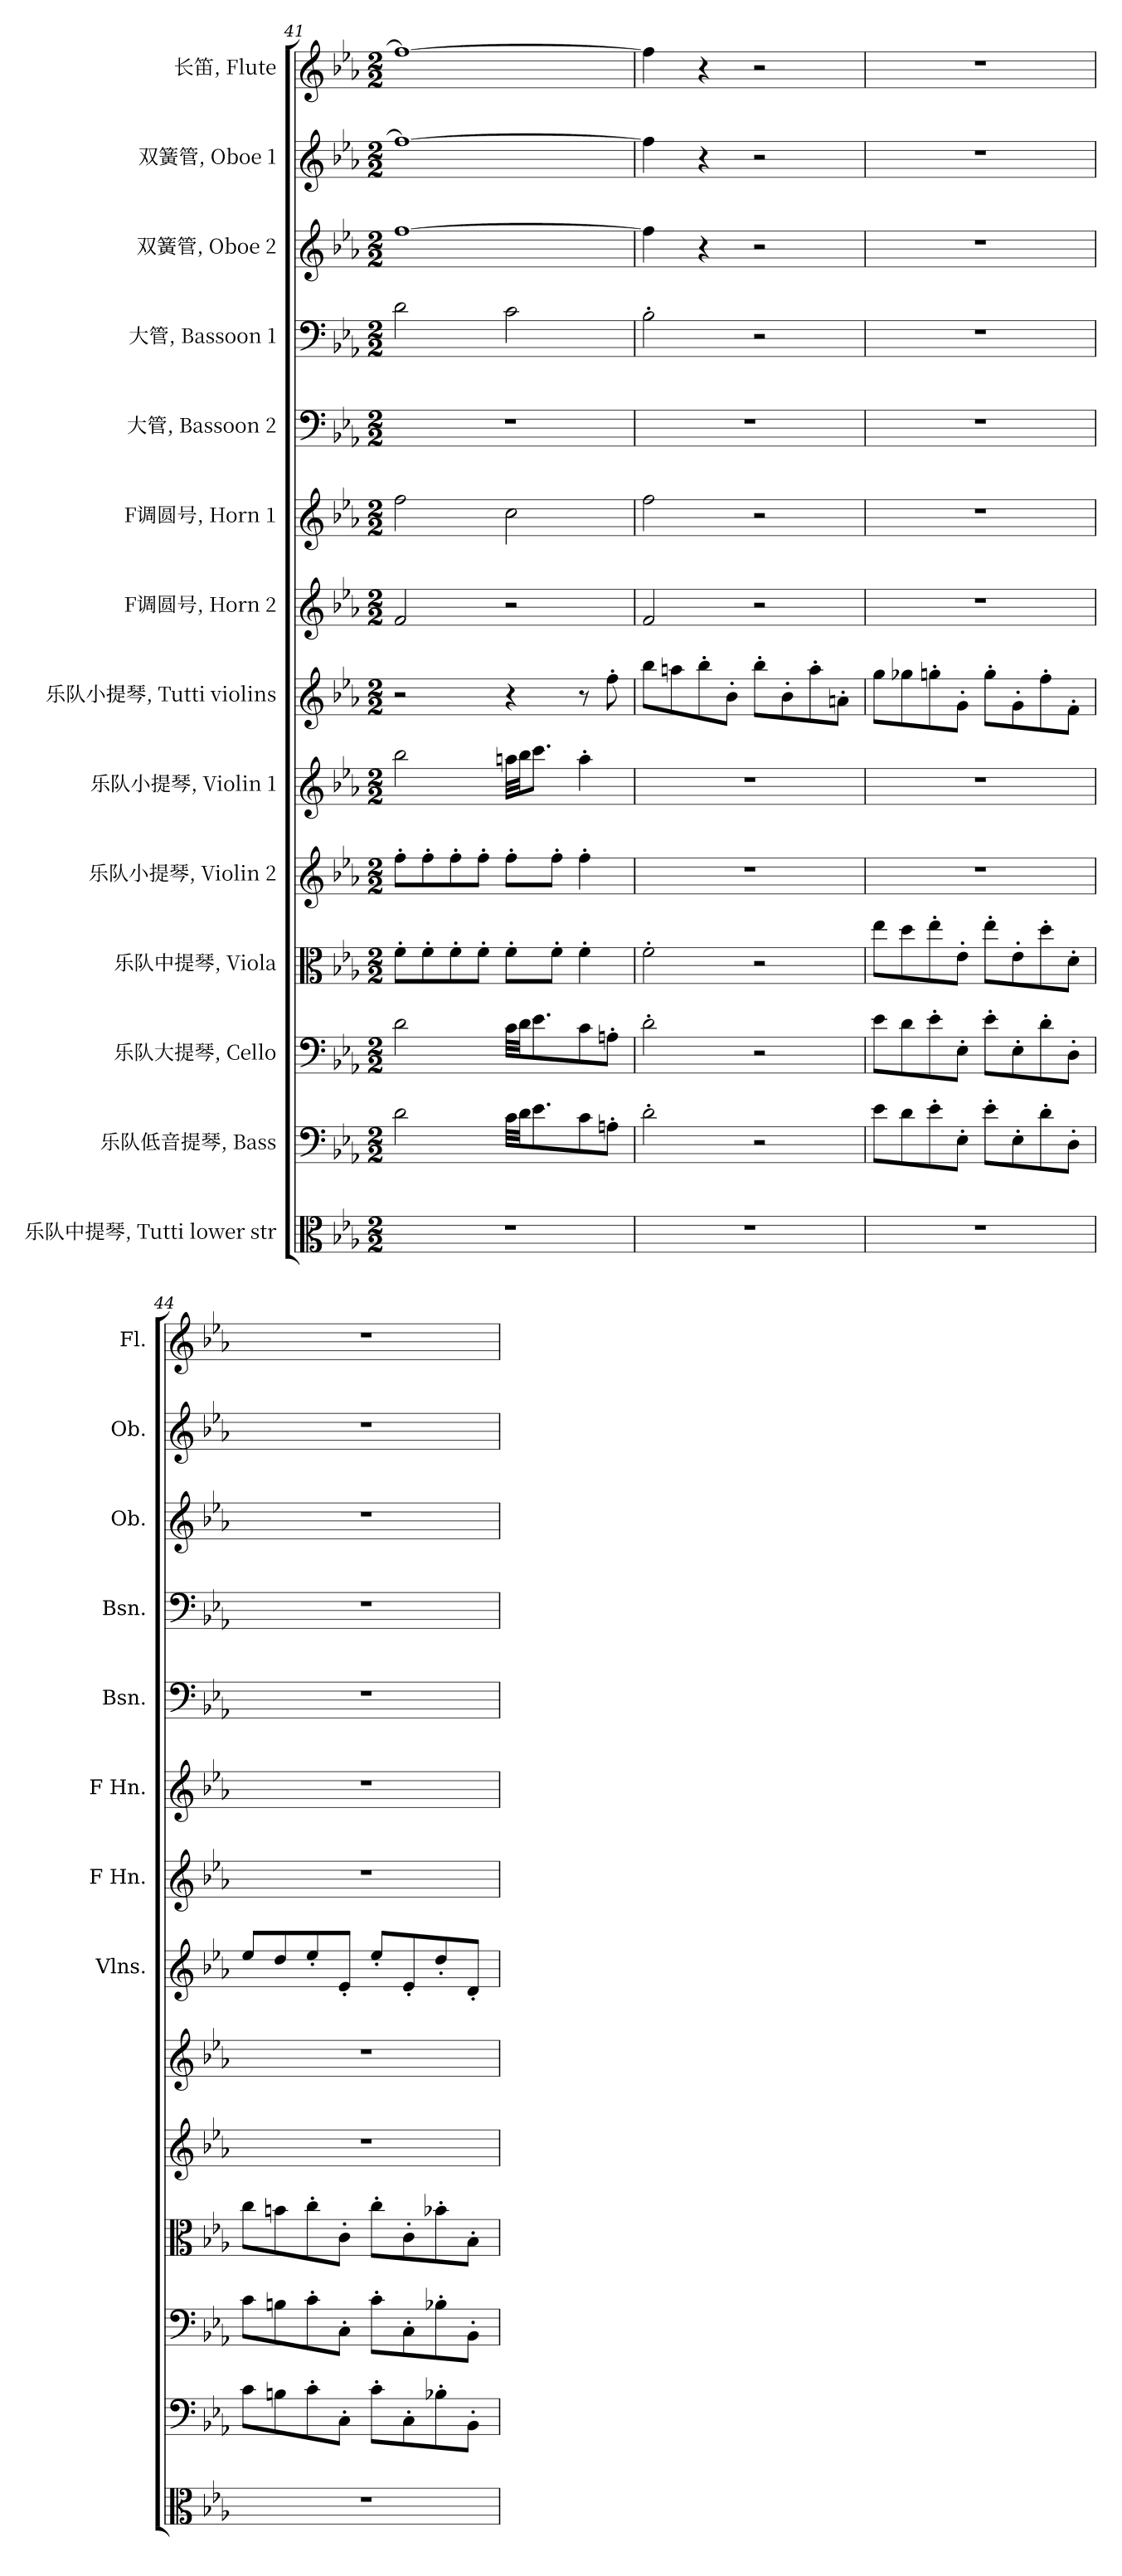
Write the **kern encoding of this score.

**kern	**kern	**kern	**kern	**kern	**kern	**kern	**kern	**kern	**kern	**kern	**kern	**kern	**kern
*part14	*part13	*part12	*part11	*part10	*part9	*part8	*part7	*part6	*part5	*part4	*part3	*part2	*part1
*staff14	*staff13	*staff12	*staff11	*staff10	*staff9	*staff8	*staff7	*staff6	*staff5	*staff4	*staff3	*staff2	*staff1
*I"乐队中提琴, Tutti lower str	*I"乐队低音提琴, Bass	*I"乐队大提琴, Cello	*I"乐队中提琴, Viola	*I"乐队小提琴, Violin 2	*I"乐队小提琴, Violin 1	*I"乐队小提琴, Tutti violins	*I"F调圆号, Horn 2	*I"F调圆号, Horn 1	*I"大管, Bassoon 2	*I"大管, Bassoon 1	*I"双簧管, Oboe 2	*I"双簧管, Oboe 1	*I"长笛, Flute
*	*	*	*	*	*	*I'Vlns.	*I'F Hn.	*I'F Hn.	*I'Bsn.	*I'Bsn.	*I'Ob.	*I'Ob.	*I'Fl.
!!LO:PB:g=z
*clefC3	*clefF4	*clefF4	*clefC3	*clefG2	*clefG2	*clefG2	*clefG2	*clefG2	*clefF4	*clefF4	*clefG2	*clefG2	*clefG2
*	*ITrd7c12	*	*	*	*	*	*ITrd4c7	*ITrd4c7	*	*	*	*	*
*k[b-e-a-]	*k[b-e-a-]	*k[b-e-a-]	*k[b-e-a-]	*k[b-e-a-]	*k[b-e-a-]	*k[b-e-a-]	*k[b-e-a-d-]	*k[b-e-a-d-]	*k[b-e-a-]	*k[b-e-a-]	*k[b-e-a-]	*k[b-e-a-]	*k[b-e-a-]
*M2/2	*M2/2	*M2/2	*M2/2	*M2/2	*M2/2	*M2/2	*M2/2	*M2/2	*M2/2	*M2/2	*M2/2	*M2/2	*M2/2
*MM161	*MM161	*MM161	*MM161	*MM161	*MM161	*MM161	*MM161	*MM161	*MM161	*MM161	*MM161	*MM161	*MM161
=41	=41	=41	=41	=41	=41	=41	=41	=41	=41	=41	=41	=41	=41
1r	2D\	2d\	8f'\L	8ff'\L	2bb-\	2r	2B-/	2b-\	1r	2d\	[1ff	1ff_	1ff_
.	.	.	8f'\	8ff'\	.	.	.	.	.	.	.	.	.
.	.	.	8f'\	8ff'\	.	.	.	.	.	.	.	.	.
.	.	.	8f'\J	8ff'\J	.	.	.	.	.	.	.	.	.
.	32C\LLL	32c\LLL	8f'\L	8ff'\L	32aan\LLL	4r	2r	2f\	.	2c\	.	.	.
.	32D\JJ	32d\JJ	.	.	32bb-\JJ	.	.	.	.	.	.	.	.
.	8.E-\	8.e-\	.	.	8.ccc\J	.	.	.	.	.	.	.	.
.	.	.	8f'\J	8ff'\J	.	.	.	.	.	.	.	.	.
.	8C\	8c\	4f'\	4ff'\	4aa'\	8r	.	.	.	.	.	.	.
.	8AAn'\J	8An'\J	.	.	.	8ff'\	.	.	.	.	.	.	.
=42	=42	=42	=42	=42	=42	=42	=42	=42	=42	=42	=42	=42	=42
*	*	*	*	*	*	*	*	*	*	*	*	*	*MM162
1r	2D'\	2d'\	2f'\	1r	1r	8bb-\L	2B-/	2b-\	1r	2B-'\	4ff\]	4ff\]	4ff\]
.	.	.	.	.	.	8aan\	.	.	.	.	.	.	.
.	.	.	.	.	.	8bb-'\	.	.	.	.	4r	4r	4r
.	.	.	.	.	.	8b-'\J	.	.	.	.	.	.	.
.	2r	2r	2r	.	.	8bb-'\L	2r	2r	.	2r	2r	2r	2r
.	.	.	.	.	.	8b-'\	.	.	.	.	.	.	.
.	.	.	.	.	.	8aa'\	.	.	.	.	.	.	.
.	.	.	.	.	.	8an'\J	.	.	.	.	.	.	.
=43	=43	=43	=43	=43	=43	=43	=43	=43	=43	=43	=43	=43	=43
1r	8E-\L	8e-\L	8ee-\L	1r	1r	8gg\L	1r	1r	1r	1r	1r	1r	1r
.	8D\	8d\	8dd\	.	.	8gg-X\	.	.	.	.	.	.	.
.	8E-'\	8e-'\	8ee-'\	.	.	8ggn'\	.	.	.	.	.	.	.
.	8EE-'\J	8E-'\J	8e-'\J	.	.	8g'\J	.	.	.	.	.	.	.
.	8E-'\L	8e-'\L	8ee-'\L	.	.	8gg'\L	.	.	.	.	.	.	.
.	8EE-'\	8E-'\	8e-'\	.	.	8g'\	.	.	.	.	.	.	.
.	8D'\	8d'\	8dd'\	.	.	8ff'\	.	.	.	.	.	.	.
.	8DD'\J	8D'\J	8d'\J	.	.	8f'\J	.	.	.	.	.	.	.
=44	=44	=44	=44	=44	=44	=44	=44	=44	=44	=44	=44	=44	=44
1r	8C\L	8c\L	8cc\L	1r	1r	8ee-/L	1r	1r	1r	1r	1r	1r	1r
.	8BBn\	8Bn\	8bn\	.	.	8dd/	.	.	.	.	.	.	.
.	8C'\	8c'\	8cc'\	.	.	8ee-'/	.	.	.	.	.	.	.
.	8CC'\J	8C'\J	8c'\J	.	.	8e-'/J	.	.	.	.	.	.	.
.	8C'\L	8c'\L	8cc'\L	.	.	8ee-'/L	.	.	.	.	.	.	.
.	8CC'\	8C'\	8c'\	.	.	8e-'/	.	.	.	.	.	.	.
.	8BB-X'\	8B-X'\	8b-X'\	.	.	8dd'/	.	.	.	.	.	.	.
.	8BBB-'\J	8BB-'\J	8B-'\J	.	.	8d'/J	.	.	.	.	.	.	.
=	=	=	=	=	=	=	=	=	=	=	=	=	=
*-	*-	*-	*-	*-	*-	*-	*-	*-	*-	*-	*-	*-	*-
